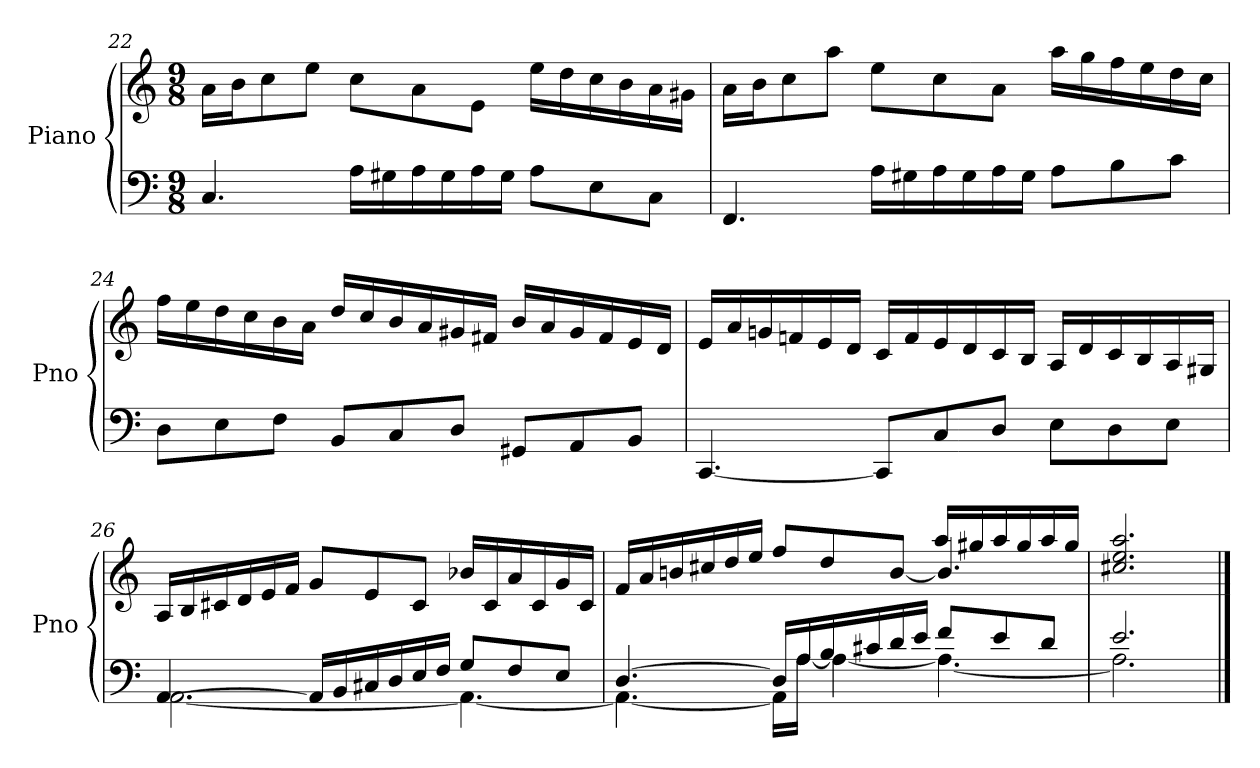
**kern	**kern
*part1	*part1
*staff2	*staff1
*I"Piano	*
*I'Pno	*
*clefF4	*clefG2
*k[]	*k[]
*M9/8	*M9/8
=22	=22
4.C/	16a\LL
.	16b\J
.	8cc\
.	8ee\J
16A\LL	8cc\L
16G#X\	.
16A\	8a\
16G#\	.
16A\	8e\J
16G#\JJ	.
8A\L	16ee\LL
.	16dd\
8E\	16cc\
.	16b\
8C\J	16a\
.	16g#X\JJ
!!LO:LB:g=z
=23	=23
4.FF/	16a\LL
.	16b\J
.	8cc\
.	8aa\J
16A\LL	8ee\L
16G#X\	.
16A\	8cc\
16G#\	.
16A\	8a\J
16G#\JJ	.
8A\L	16aa\LL
.	16gg\
8B\	16ff\
.	16ee\
8c\J	16dd\
.	16cc\JJ
=24	=24
8D\L	16ff\LL
.	16ee\
8E\	16dd\
.	16cc\
8F\J	16b\
.	16a\JJ
8BB/L	16dd/LL
.	16cc/
8C/	16b/
.	16a/
8D/J	16g#X/
.	16f#X/JJ
8GG#X/L	16b/LL
.	16a/
8AA/	16g#/
.	16f#/
8BB/J	16e/
.	16d/JJ
!!LO:LB:g=z
=25	=25
[4.CC/	16e/LL
.	16a/
.	16gn/
.	16fn/
.	16e/
.	16d/JJ
8CC/L]	16c/LL
.	16f/
8C/	16e/
.	16d/
8D/J	16c/
.	16B/JJ
8E\L	16A/LL
.	16d/
8D\	16c/
.	16B/
8E\J	16A/
.	16G#X/JJ
!!LO:LB:g=z
=26	=26
*^	*
[4.AA/	[2.AA\	16A/LL
.	.	16B/
.	.	16c#X/
.	.	16d/
.	.	16e/
.	.	16f/JJ
16AA/LL]	.	8g/L
16BB/	.	.
16C#X/	.	8e/
16D/	.	.
16E/	.	8c#/J
16F/JJ	.	.
8G/L	4.AA\_	16b-X/LL
.	.	16c#/
8F/	.	16a/
.	.	16c#/
8E/J	.	16g/
.	.	16c#/JJ
=27	=27	=27
*	*	*^
[4.D/	4.AA\_	16f/LL	2.ryy
.	.	16a/	.
.	.	16bn/	.
.	.	16cc#X/	.
.	.	16dd/	.
.	.	16ee/JJ	.
16D/LL]	16AA\LL]	8ff/L	.
16A/	[16A\JJ	.	.
16B/	4A\_	8dd/	.
16c#X/	.	.	.
16d/	.	[8b/J	.
16e/JJ	.	.	.
8f/L	4.A\_	4.b/]	16aa/LL
.	.	.	16gg#X/
8e/	.	.	16aa/
.	.	.	16gg#/
8d/J	.	.	16aa/
.	.	.	16gg#/JJ
*	*	*v	*v
=28	=28	=28
2.e/	2.A\]	2.cc#X/ 2.ee/ 2.aa/
*v	*v	*
==	==
*-	*-
